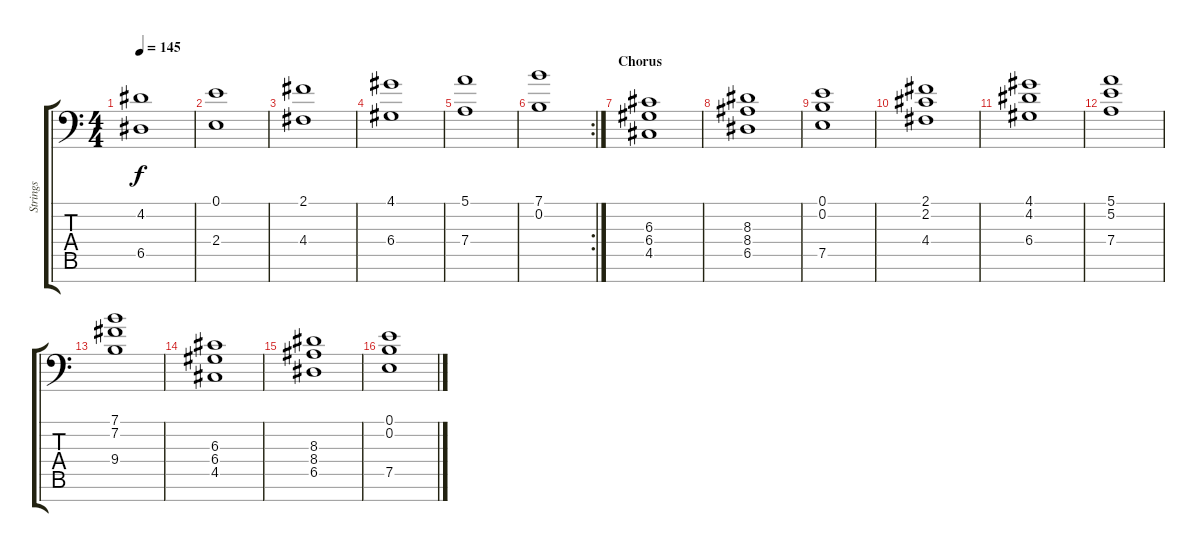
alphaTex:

\track ("Strings" "Strings") {instrument stringensemble1}
\staff {score tabs}
\tuning (E4 B3 G3 D3 A2 E2 Eb1) {hide}
\ts (4 4)
\tempo 145
\clef f4
\ks c
(4.2 6.5).1{dy f} |
(0.1 2.4).1 |
(2.1 4.4).1 |
(4.1 6.4).1 |
(5.1 7.4).1 |
\rc 2
(7.1 0.2).1 |
\section ("" "Chorus")
(6.3 6.4 4.5).1{volume 13 instrument stringensemble1} |
(8.3 8.4 6.5).1 |
(0.1 0.2 7.5).1 |
(2.1 2.2 4.4).1 |
(4.1 4.2 6.4).1 |
(5.1 5.2 7.4).1 |
(7.1 7.2 9.4).1 |
(6.3 6.4 4.5).1 |
(8.3 8.4 6.5).1 |
(0.1 0.2 7.5).1
